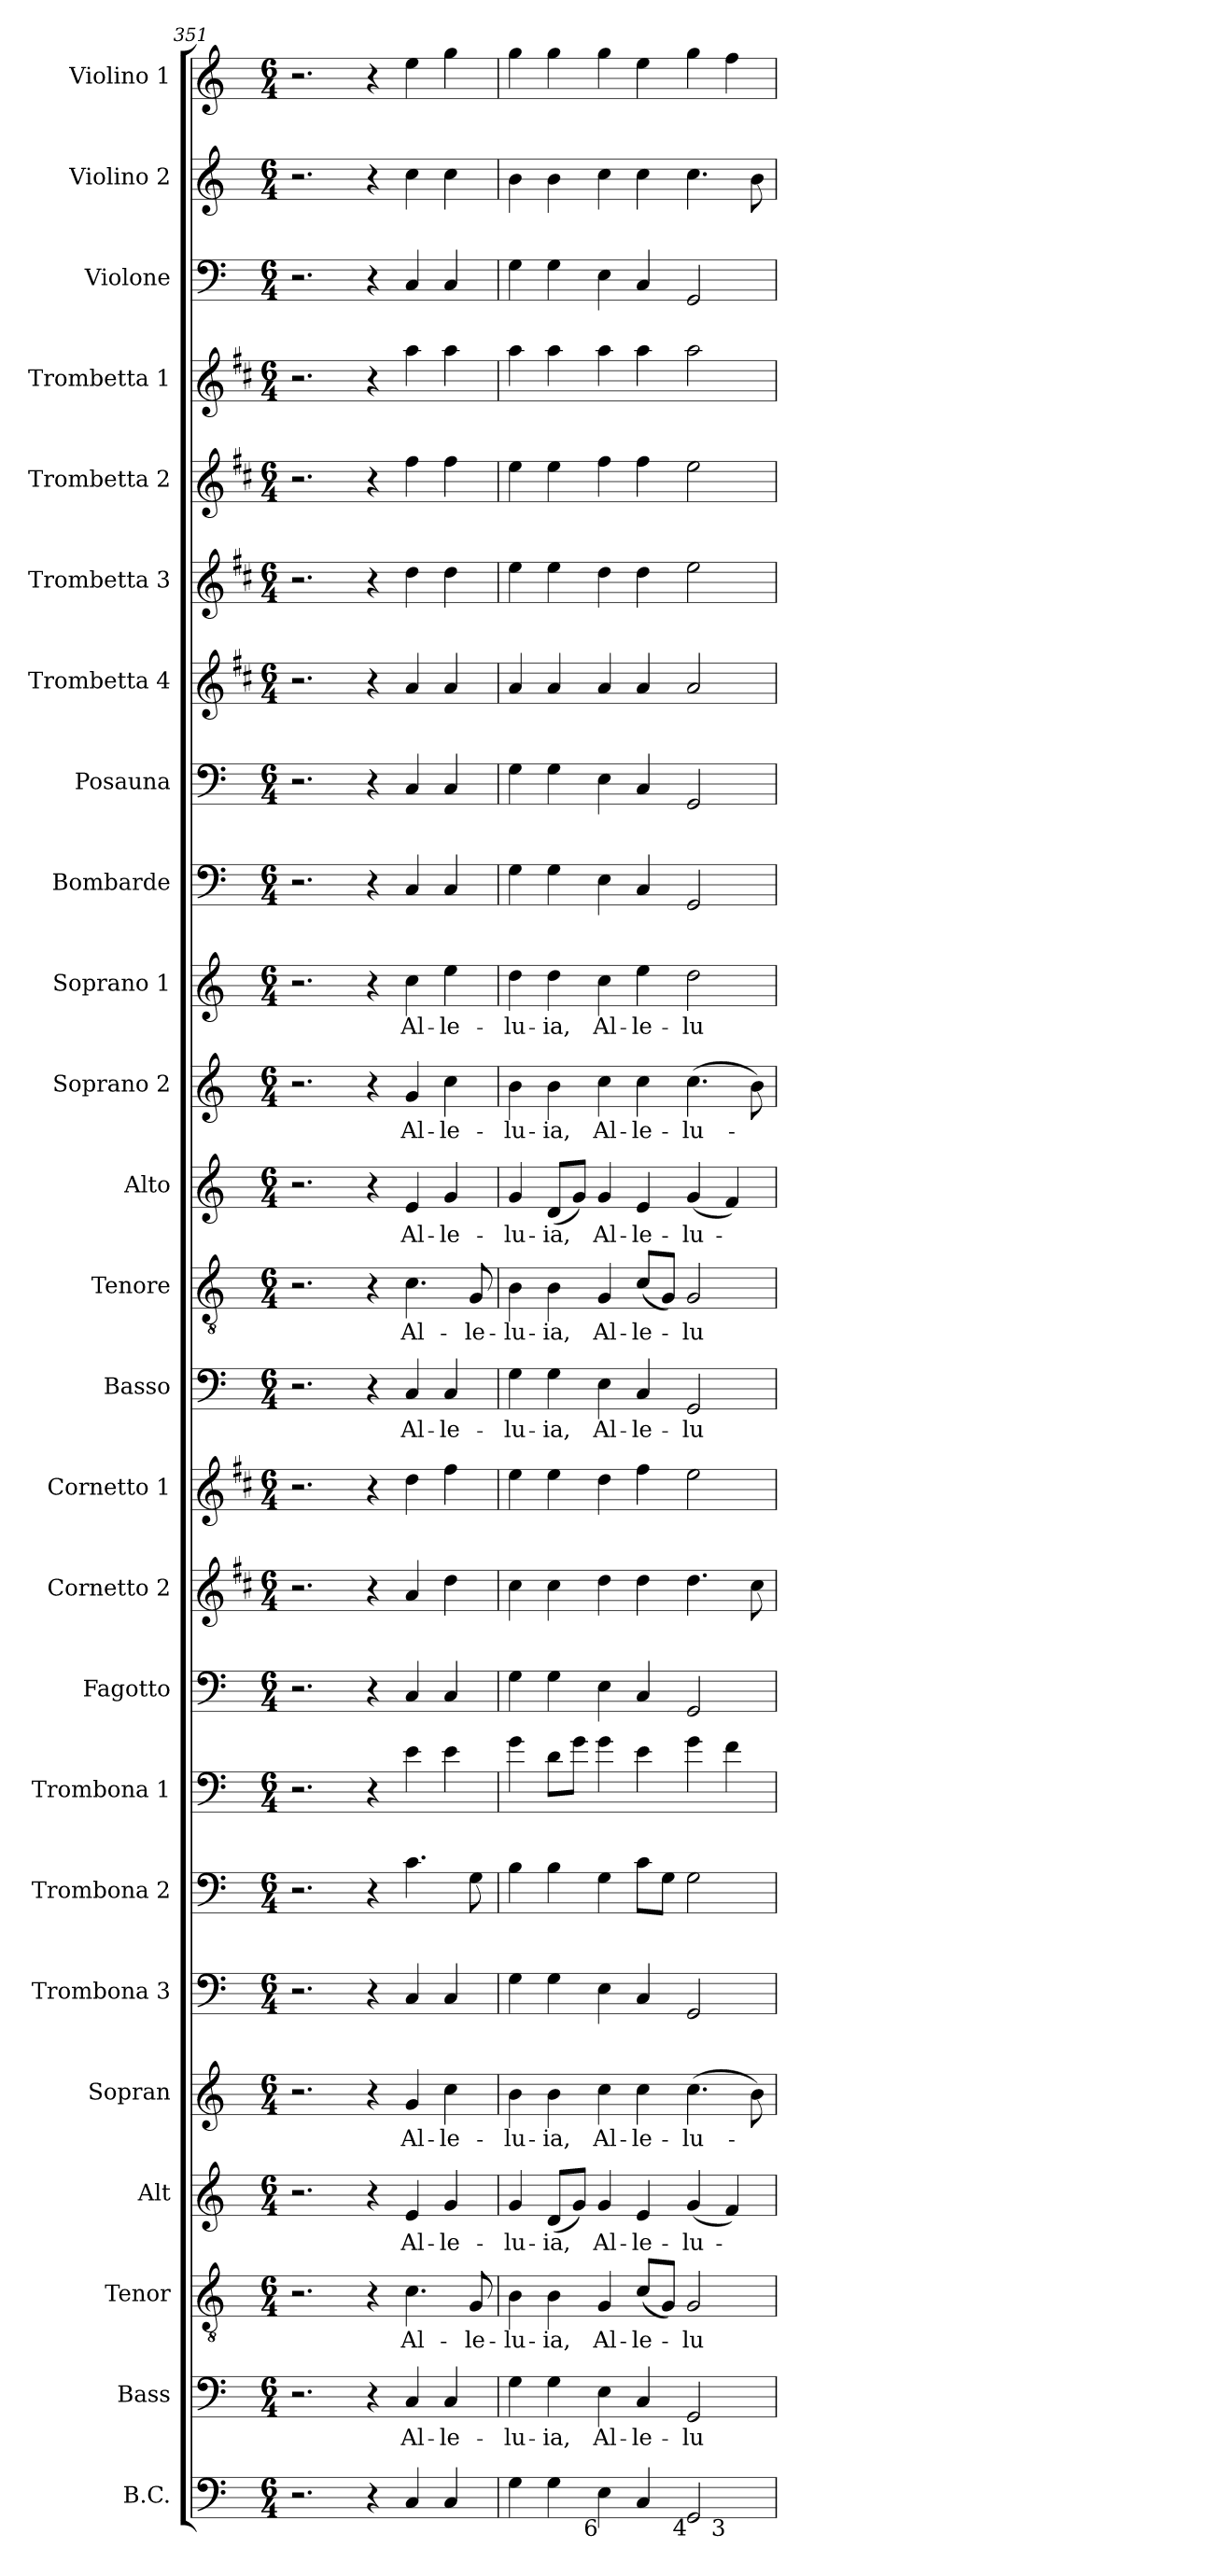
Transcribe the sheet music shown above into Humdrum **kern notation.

**kern	**kern	**text	**kern	**text	**kern	**text	**kern	**text	**kern	**kern	**kern	**kern	**kern	**kern	**kern	**text	**kern	**text	**kern	**text	**kern	**text	**kern	**text	**kern	**kern	**kern	**kern	**kern	**kern	**kern	**kern	**kern
*part25	*part24	*part24	*part23	*part23	*part22	*part22	*part21	*part21	*part20	*part19	*part18	*part17	*part16	*part15	*part14	*part14	*part13	*part13	*part12	*part12	*part11	*part11	*part10	*part10	*part9	*part8	*part7	*part6	*part5	*part4	*part3	*part2	*part1
*staff25	*staff24	*staff24	*staff23	*staff23	*staff22	*staff22	*staff21	*staff21	*staff20	*staff19	*staff18	*staff17	*staff16	*staff15	*staff14	*staff14	*staff13	*staff13	*staff12	*staff12	*staff11	*staff11	*staff10	*staff10	*staff9	*staff8	*staff7	*staff6	*staff5	*staff4	*staff3	*staff2	*staff1
*I"B.C.	*I"Bass	*	*I"Tenor	*	*I"Alt	*	*I"Sopran	*	*I"Trombona 3	*I"Trombona 2	*I"Trombona 1	*I"Fagotto	*I"Cornetto 2	*I"Cornetto 1	*I"Basso	*	*I"Tenore	*	*I"Alto	*	*I"Soprano 2	*	*I"Soprano 1	*	*I"Bombarde	*I"Posauna	*I"Trombetta 4	*I"Trombetta 3	*I"Trombetta 2	*I"Trombetta 1	*I"Violone	*I"Violino 2	*I"Violino 1
*I'B.C.	*I'B.	*	*I'T.	*	*I'A.	*	*I'S.	*	*I'Tbn. 2	*I'Tbn. 2	*I'Tbn. 1	*I'Fag.	*I'Cor. 2	*I'Cor. 1	*I'B.	*	*I'T.	*	*I'A.	*	*I'S.	*	*I'S.	*	*	*	*	*	*	*	*	*I'Vl. 2	*I'Vl. 1
*clefF4	*clefF4	*	*clefGv2	*	*clefG2	*	*clefG2	*	*clefF4	*clefF4	*clefF4	*clefF4	*clefG2	*clefG2	*clefF4	*	*clefGv2	*	*clefG2	*	*clefG2	*	*clefG2	*	*clefF4	*clefF4	*clefG2	*clefG2	*clefG2	*clefG2	*clefF4	*clefG2	*clefG2
*	*	*	*ITrd7c12	*	*	*	*	*	*	*	*	*	*ITrd1c2	*ITrd1c2	*	*	*ITrd7c12	*	*	*	*	*	*	*	*	*	*ITrd1c2	*ITrd1c2	*ITrd1c2	*ITrd1c2	*	*	*
*k[]	*k[]	*	*k[]	*	*k[]	*	*k[]	*	*k[]	*k[]	*k[]	*k[]	*k[]	*k[]	*k[]	*	*k[]	*	*k[]	*	*k[]	*	*k[]	*	*k[]	*k[]	*k[]	*k[]	*k[]	*k[]	*k[]	*k[]	*k[]
*C:	*C:	*	*C:	*	*C:	*	*C:	*	*C:	*C:	*C:	*C:	*C:	*C:	*C:	*	*C:	*	*C:	*	*C:	*	*C:	*	*C:	*C:	*C:	*C:	*C:	*C:	*C:	*C:	*C:
*M6/4	*M6/4	*	*M6/4	*	*M6/4	*	*M6/4	*	*M6/4	*M6/4	*M6/4	*M6/4	*M6/4	*M6/4	*M6/4	*	*M6/4	*	*M6/4	*	*M6/4	*	*M6/4	*	*M6/4	*M6/4	*M6/4	*M6/4	*M6/4	*M6/4	*M6/4	*M6/4	*M6/4
=351	=351	=351	=351	=351	=351	=351	=351	=351	=351	=351	=351	=351	=351	=351	=351	=351	=351	=351	=351	=351	=351	=351	=351	=351	=351	=351	=351	=351	=351	=351	=351	=351	=351
2.r	2.r	.	2.r	.	2.r	.	2.r	.	2.r	2.r	2.r	2.r	2.r	2.r	2.r	.	2.r	.	2.r	.	2.r	.	2.r	.	2.r	2.r	2.r	2.r	2.r	2.r	2.r	2.r	2.r
4r	4r	.	4r	.	4r	.	4r	.	4r	4r	4r	4r	4r	4r	4r	.	4r	.	4r	.	4r	.	4r	.	4r	4r	4r	4r	4r	4r	4r	4r	4r
!	!	!LO:LY:b:color=#000000	!	!	!	!	!	!	!	!	!	!	!	!	!	!	!	!	!	!	!	!	!	!	!	!	!	!	!	!	!	!	!
!	!	!	!	!LO:LY:b:color=#000000	!	!	!	!	!	!	!	!	!	!	!	!	!	!	!	!	!	!	!	!	!	!	!	!	!	!	!	!	!
!	!	!	!	!	!	!LO:LY:b:color=#000000	!	!	!	!	!	!	!	!	!	!	!	!	!	!	!	!	!	!	!	!	!	!	!	!	!	!	!
!	!	!	!	!	!	!	!	!LO:LY:b:color=#000000	!	!	!	!	!	!	!	!	!	!	!	!	!	!	!	!	!	!	!	!	!	!	!	!	!
!	!	!	!	!	!	!	!	!	!	!	!	!	!	!	!	!LO:LY:b:color=#000000	!	!	!	!	!	!	!	!	!	!	!	!	!	!	!	!	!
!	!	!	!	!	!	!	!	!	!	!	!	!	!	!	!	!	!	!LO:LY:b:color=#000000	!	!	!	!	!	!	!	!	!	!	!	!	!	!	!
!	!	!	!	!	!	!	!	!	!	!	!	!	!	!	!	!	!	!	!	!LO:LY:b:color=#000000	!	!	!	!	!	!	!	!	!	!	!	!	!
!	!	!	!	!	!	!	!	!	!	!	!	!	!	!	!	!	!	!	!	!	!	!LO:LY:b:color=#000000	!	!	!	!	!	!	!	!	!	!	!
!	!	!	!	!	!	!	!	!	!	!	!	!	!	!	!	!	!	!	!	!	!	!	!	!LO:LY:b:color=#000000	!	!	!	!	!	!	!	!	!
4Ci/	4Ci/	Al-	4.Ci\	Al-	4ei/	Al-	4gi/	Al-	4Ci/	4.ci\	4ei\	4Ci/	4gi/	4cci\	4Ci/	Al-	4.Ci\	Al-	4ei/	Al-	4gi/	Al-	4cci\	Al-	4Ci/	4Ci/	4gi/	4cci\	4eei\	4ggi\	4Ci/	4cci\	4eei\
!	!	!LO:LY:b:color=#000000	!	!	!	!	!	!	!	!	!	!	!	!	!	!	!	!	!	!	!	!	!	!	!	!	!	!	!	!	!	!	!
!	!	!	!	!	!	!LO:LY:b:color=#000000	!	!	!	!	!	!	!	!	!	!	!	!	!	!	!	!	!	!	!	!	!	!	!	!	!	!	!
!	!	!	!	!	!	!	!	!LO:LY:b:color=#000000	!	!	!	!	!	!	!	!	!	!	!	!	!	!	!	!	!	!	!	!	!	!	!	!	!
!	!	!	!	!	!	!	!	!	!	!	!	!	!	!	!	!LO:LY:b:color=#000000	!	!	!	!	!	!	!	!	!	!	!	!	!	!	!	!	!
!	!	!	!	!	!	!	!	!	!	!	!	!	!	!	!	!	!	!	!	!LO:LY:b:color=#000000	!	!	!	!	!	!	!	!	!	!	!	!	!
!	!	!	!	!	!	!	!	!	!	!	!	!	!	!	!	!	!	!	!	!	!	!LO:LY:b:color=#000000	!	!	!	!	!	!	!	!	!	!	!
!	!	!	!	!	!	!	!	!	!	!	!	!	!	!	!	!	!	!	!	!	!	!	!	!LO:LY:b:color=#000000	!	!	!	!	!	!	!	!	!
4Ci/	4Ci/	-le-	.	.	4gi/	-le-	4cci\	-le-	4Ci/	.	4ei\	4Ci/	4cci\	4eei\	4Ci/	-le-	.	.	4gi/	-le-	4cci\	-le-	4eei\	-le-	4Ci/	4Ci/	4gi/	4cci\	4eei\	4ggi\	4Ci/	4cci\	4ggi\
!	!	!	!	!LO:LY:b:color=#000000	!	!	!	!	!	!	!	!	!	!	!	!	!	!	!	!	!	!	!	!	!	!	!	!	!	!	!	!	!
!	!	!	!	!	!	!	!	!	!	!	!	!	!	!	!	!	!	!LO:LY:b:color=#000000	!	!	!	!	!	!	!	!	!	!	!	!	!	!	!
.	.	.	8GGi/	-le-	.	.	.	.	.	8Gi\	.	.	.	.	.	.	8GGi/	-le-	.	.	.	.	.	.	.	.	.	.	.	.	.	.	.
=352	=352	=352	=352	=352	=352	=352	=352	=352	=352	=352	=352	=352	=352	=352	=352	=352	=352	=352	=352	=352	=352	=352	=352	=352	=352	=352	=352	=352	=352	=352	=352	=352	=352
!	!	!LO:LY:b:color=#000000	!	!	!	!	!	!	!	!	!	!	!	!	!	!	!	!	!	!	!	!	!	!	!	!	!	!	!	!	!	!	!
!	!	!	!	!LO:LY:b:color=#000000	!	!	!	!	!	!	!	!	!	!	!	!	!	!	!	!	!	!	!	!	!	!	!	!	!	!	!	!	!
!	!	!	!	!	!	!LO:LY:b:color=#000000	!	!	!	!	!	!	!	!	!	!	!	!	!	!	!	!	!	!	!	!	!	!	!	!	!	!	!
!	!	!	!	!	!	!	!	!LO:LY:b:color=#000000	!	!	!	!	!	!	!	!	!	!	!	!	!	!	!	!	!	!	!	!	!	!	!	!	!
!	!	!	!	!	!	!	!	!	!	!	!	!	!	!	!	!LO:LY:b:color=#000000	!	!	!	!	!	!	!	!	!	!	!	!	!	!	!	!	!
!	!	!	!	!	!	!	!	!	!	!	!	!	!	!	!	!	!	!LO:LY:b:color=#000000	!	!	!	!	!	!	!	!	!	!	!	!	!	!	!
!	!	!	!	!	!	!	!	!	!	!	!	!	!	!	!	!	!	!	!	!LO:LY:b:color=#000000	!	!	!	!	!	!	!	!	!	!	!	!	!
!	!	!	!	!	!	!	!	!	!	!	!	!	!	!	!	!	!	!	!	!	!	!LO:LY:b:color=#000000	!	!	!	!	!	!	!	!	!	!	!
!	!	!	!	!	!	!	!	!	!	!	!	!	!	!	!	!	!	!	!	!	!	!	!	!LO:LY:b:color=#000000	!	!	!	!	!	!	!	!	!
*^	*	*	*	*	*	*	*	*	*	*	*	*	*	*	*	*	*	*	*	*	*	*	*	*	*	*	*	*	*	*	*	*	*
4Gi\	1ryy	4Gi\	-lu-	4BBi\	-lu-	4gi/	-lu-	4bi\	-lu-	4Gi\	4Bi\	4gi\	4Gi\	4bi\	4ddi\	4Gi\	-lu-	4BBi\	-lu-	4gi/	-lu-	4bi\	-lu-	4ddi\	-lu-	4Gi\	4Gi\	4gi/	4ddi\	4ddi\	4ggi\	4Gi\	4bi\	4ggi\
!	!	!	!LO:LY:b:color=#000000	!	!	!	!	!	!	!	!	!	!	!	!	!	!	!	!	!	!	!	!	!	!	!	!	!	!	!	!	!	!	!
!	!	!	!	!	!LO:LY:b:color=#000000	!	!	!	!	!	!	!	!	!	!	!	!	!	!	!	!	!	!	!	!	!	!	!	!	!	!	!	!	!
!	!	!	!	!	!	!	!LO:LY:b:color=#000000	!	!	!	!	!	!	!	!	!	!	!	!	!	!	!	!	!	!	!	!	!	!	!	!	!	!	!
!	!	!	!	!	!	!	!	!	!LO:LY:b:color=#000000	!	!	!	!	!	!	!	!	!	!	!	!	!	!	!	!	!	!	!	!	!	!	!	!	!
!	!	!	!	!	!	!	!	!	!	!	!	!	!	!	!	!	!LO:LY:b:color=#000000	!	!	!	!	!	!	!	!	!	!	!	!	!	!	!	!	!
!	!	!	!	!	!	!	!	!	!	!	!	!	!	!	!	!	!	!	!LO:LY:b:color=#000000	!	!	!	!	!	!	!	!	!	!	!	!	!	!	!
!	!	!	!	!	!	!	!	!	!	!	!	!	!	!	!	!	!	!	!	!	!LO:LY:b:color=#000000	!	!	!	!	!	!	!	!	!	!	!	!	!
!	!	!	!	!	!	!	!	!	!	!	!	!	!	!	!	!	!	!	!	!	!	!	!LO:LY:b:color=#000000	!	!	!	!	!	!	!	!	!	!	!
!	!	!	!	!	!	!	!	!	!	!	!	!	!	!	!	!	!	!	!	!	!	!	!	!	!LO:LY:b:color=#000000	!	!	!	!	!	!	!	!	!
4Gi\	.	4Gi\	-ia,	4BBi\	-ia,	(8di/L	-ia,	4bi\	-ia,	4Gi\	4Bi\	8di\L	4Gi\	4bi\	4ddi\	4Gi\	-ia,	4BBi\	-ia,	(8di/L	-ia,	4bi\	-ia,	4ddi\	-ia,	4Gi\	4Gi\	4gi/	4ddi\	4ddi\	4ggi\	4Gi\	4bi\	4ggi\
.	.	.	.	.	.	8gi/J)	.	.	.	.	.	8gi\J	.	.	.	.	.	.	.	8gi/J)	.	.	.	.	.	.	.	.	.	.	.	.	.	.
!	!	!	!LO:LY:b:color=#000000	!	!	!	!	!	!	!	!	!	!	!	!	!	!	!	!	!	!	!	!	!	!	!	!	!	!	!	!	!	!	!
!	!	!	!	!	!LO:LY:b:color=#000000	!	!	!	!	!	!	!	!	!	!	!	!	!	!	!	!	!	!	!	!	!	!	!	!	!	!	!	!	!
!	!	!	!	!	!	!	!LO:LY:b:color=#000000	!	!	!	!	!	!	!	!	!	!	!	!	!	!	!	!	!	!	!	!	!	!	!	!	!	!	!
!	!	!	!	!	!	!	!	!	!LO:LY:b:color=#000000	!	!	!	!	!	!	!	!	!	!	!	!	!	!	!	!	!	!	!	!	!	!	!	!	!
!	!	!	!	!	!	!	!	!	!	!	!	!	!	!	!	!	!LO:LY:b:color=#000000	!	!	!	!	!	!	!	!	!	!	!	!	!	!	!	!	!
!	!	!	!	!	!	!	!	!	!	!	!	!	!	!	!	!	!	!	!LO:LY:b:color=#000000	!	!	!	!	!	!	!	!	!	!	!	!	!	!	!
!	!	!	!	!	!	!	!	!	!	!	!	!	!	!	!	!	!	!	!	!	!LO:LY:b:color=#000000	!	!	!	!	!	!	!	!	!	!	!	!	!
!	!	!	!	!	!	!	!	!	!	!	!	!	!	!	!	!	!	!	!	!	!	!	!LO:LY:b:color=#000000	!	!	!	!	!	!	!	!	!	!	!
!LO:TX:b:rj:t=6	!	!	!	!	!	!	!	!	!	!	!	!	!	!	!	!	!	!	!	!	!	!	!	!	!	!	!	!	!	!	!	!	!	!
!	!	!	!	!	!	!	!	!	!	!	!	!	!	!	!	!	!	!	!	!	!	!	!	!	!LO:LY:b:color=#000000	!	!	!	!	!	!	!	!	!
4Ei\	.	4Ei\	Al-	4GGi/	Al-	4gi/	Al-	4cci\	Al-	4Ei\	4Gi\	4gi\	4Ei\	4cci\	4cci\	4Ei\	Al-	4GGi/	Al-	4gi/	Al-	4cci\	Al-	4cci\	Al-	4Ei\	4Ei\	4gi/	4cci\	4eei\	4ggi\	4Ei\	4cci\	4ggi\
!	!	!	!LO:LY:b:color=#000000	!	!	!	!	!	!	!	!	!	!	!	!	!	!	!	!	!	!	!	!	!	!	!	!	!	!	!	!	!	!	!
!	!	!	!	!	!LO:LY:b:color=#000000	!	!	!	!	!	!	!	!	!	!	!	!	!	!	!	!	!	!	!	!	!	!	!	!	!	!	!	!	!
!	!	!	!	!	!	!	!LO:LY:b:color=#000000	!	!	!	!	!	!	!	!	!	!	!	!	!	!	!	!	!	!	!	!	!	!	!	!	!	!	!
!	!	!	!	!	!	!	!	!	!LO:LY:b:color=#000000	!	!	!	!	!	!	!	!	!	!	!	!	!	!	!	!	!	!	!	!	!	!	!	!	!
!	!	!	!	!	!	!	!	!	!	!	!	!	!	!	!	!	!LO:LY:b:color=#000000	!	!	!	!	!	!	!	!	!	!	!	!	!	!	!	!	!
!	!	!	!	!	!	!	!	!	!	!	!	!	!	!	!	!	!	!	!LO:LY:b:color=#000000	!	!	!	!	!	!	!	!	!	!	!	!	!	!	!
!	!	!	!	!	!	!	!	!	!	!	!	!	!	!	!	!	!	!	!	!	!LO:LY:b:color=#000000	!	!	!	!	!	!	!	!	!	!	!	!	!
!	!	!	!	!	!	!	!	!	!	!	!	!	!	!	!	!	!	!	!	!	!	!	!LO:LY:b:color=#000000	!	!	!	!	!	!	!	!	!	!	!
!	!	!	!	!	!	!	!	!	!	!	!	!	!	!	!	!	!	!	!	!	!	!	!	!	!LO:LY:b:color=#000000	!	!	!	!	!	!	!	!	!
4Ci/	.	4Ci/	-le-	(8Ci/L	-le-	4ei/	-le-	4cci\	-le-	4Ci/	8ci\L	4ei\	4Ci/	4cci\	4eei\	4Ci/	-le-	(8Ci/L	-le-	4ei/	-le-	4cci\	-le-	4eei\	-le-	4Ci/	4Ci/	4gi/	4cci\	4eei\	4ggi\	4Ci/	4cci\	4eei\
.	.	.	.	8GGi/J)	.	.	.	.	.	.	8Gi\J	.	.	.	.	.	.	8GGi/J)	.	.	.	.	.	.	.	.	.	.	.	.	.	.	.	.
!	!	!	!LO:LY:b:color=#000000	!	!	!	!	!	!	!	!	!	!	!	!	!	!	!	!	!	!	!	!	!	!	!	!	!	!	!	!	!	!	!
!	!	!	!	!	!LO:LY:b:color=#000000	!	!	!	!	!	!	!	!	!	!	!	!	!	!	!	!	!	!	!	!	!	!	!	!	!	!	!	!	!
!	!	!	!	!	!	!	!LO:LY:b:color=#000000	!	!	!	!	!	!	!	!	!	!	!	!	!	!	!	!	!	!	!	!	!	!	!	!	!	!	!
!	!	!	!	!	!	!	!	!	!LO:LY:b:color=#000000	!	!	!	!	!	!	!	!	!	!	!	!	!	!	!	!	!	!	!	!	!	!	!	!	!
!	!	!	!	!	!	!	!	!	!	!	!	!	!	!	!	!	!LO:LY:b:color=#000000	!	!	!	!	!	!	!	!	!	!	!	!	!	!	!	!	!
!	!	!	!	!	!	!	!	!	!	!	!	!	!	!	!	!	!	!	!LO:LY:b:color=#000000	!	!	!	!	!	!	!	!	!	!	!	!	!	!	!
!	!	!	!	!	!	!	!	!	!	!	!	!	!	!	!	!	!	!	!	!	!LO:LY:b:color=#000000	!	!	!	!	!	!	!	!	!	!	!	!	!
!	!	!	!	!	!	!	!	!	!	!	!	!	!	!	!	!	!	!	!	!	!	!	!LO:LY:b:color=#000000	!	!	!	!	!	!	!	!	!	!	!
!LO:TX:b:rj:t=4	!	!	!	!	!	!	!	!	!	!	!	!	!	!	!	!	!	!	!	!	!	!	!	!	!	!	!	!	!	!	!	!	!	!
!	!	!	!	!	!	!	!	!	!	!	!	!	!	!	!	!	!	!	!	!	!	!	!	!	!LO:LY:b:color=#000000	!	!	!	!	!	!	!	!	!
2GGi/	4ryy	2GGi/	-lu-	2GGi/	-lu-	(4gi/	-lu-	(4.cci\	-lu-	2GGi/	2Gi\	4gi\	2GGi/	4.cci\	2ddi\	2GGi/	-lu-	2GGi/	-lu-	(4gi/	-lu-	(4.cci\	-lu-	2ddi\	-lu-	2GGi/	2GGi/	2gi/	2ddi\	2ddi\	2ggi\	2GGi/	4.cci\	4ggi\
!	!LO:TX:b:rj:t=3	!	!	!	!	!	!	!	!	!	!	!	!	!	!	!	!	!	!	!	!	!	!	!	!	!	!	!	!	!	!	!	!	!
.	4ryy	.	.	.	.	4fi/)	.	.	.	.	.	4fi\	.	.	.	.	.	.	.	4fi/)	.	.	.	.	.	.	.	.	.	.	.	.	.	4ffi\
.	.	.	.	.	.	.	.	8bi\)	.	.	.	.	.	8bi\	.	.	.	.	.	.	.	8bi\)	.	.	.	.	.	.	.	.	.	.	8bi\	.
*v	*v	*	*	*	*	*	*	*	*	*	*	*	*	*	*	*	*	*	*	*	*	*	*	*	*	*	*	*	*	*	*	*	*	*
=	=	=	=	=	=	=	=	=	=	=	=	=	=	=	=	=	=	=	=	=	=	=	=	=	=	=	=	=	=	=	=	=	=
*-	*-	*-	*-	*-	*-	*-	*-	*-	*-	*-	*-	*-	*-	*-	*-	*-	*-	*-	*-	*-	*-	*-	*-	*-	*-	*-	*-	*-	*-	*-	*-	*-	*-
